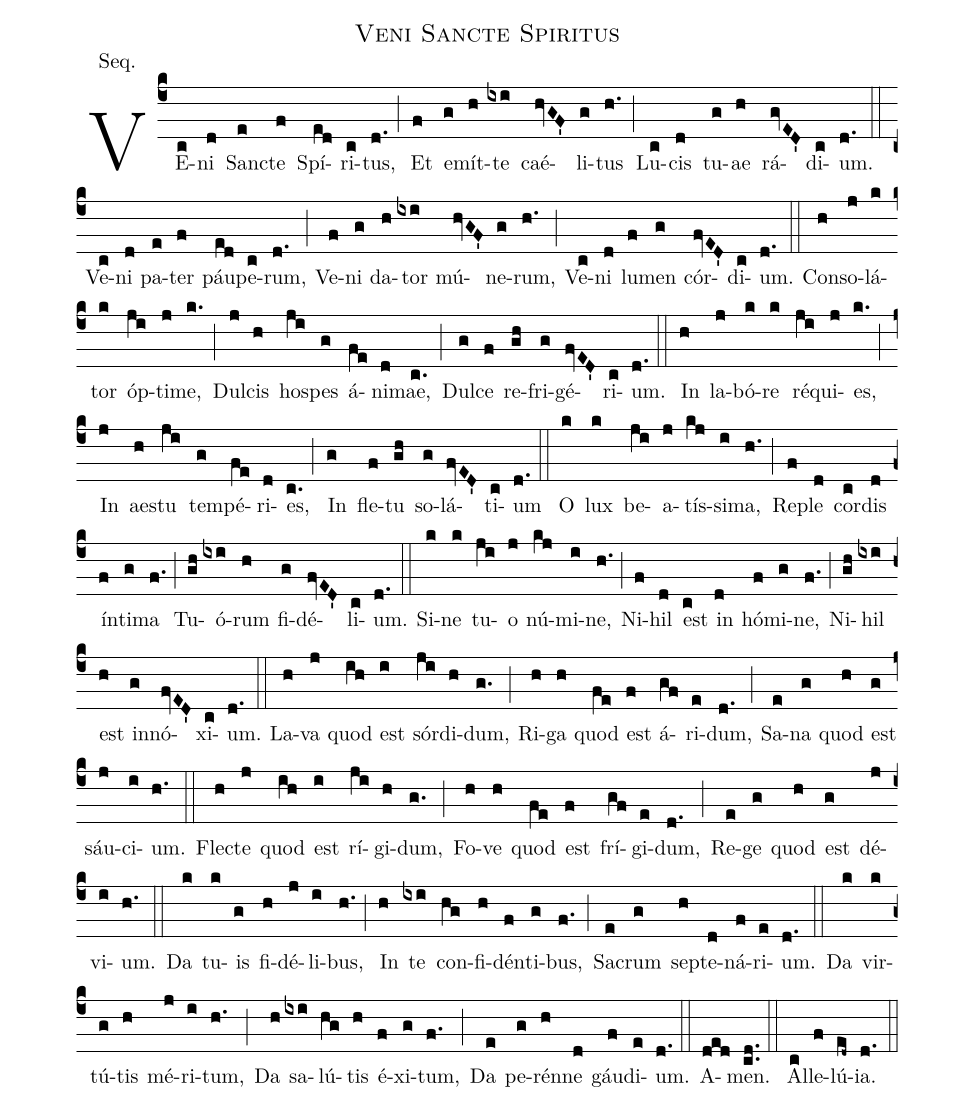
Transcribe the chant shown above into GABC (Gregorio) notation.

name:Veni Sancte Spiritus;
annotation:Seq.;
mode:1;
%%
(c4) VE(c)ni(d) Sanc(e)te(f) Spí(ed)ri(c)tus,(d.) (;)
Et(f) e(g)mít(h)te(ixi) caé(hvGF')li(g)tus(h.) (;)
Lu(c)cis(d) tu(g)ae(h) rá(gvED')di(c)um.(d.) (::)
Ve(c)ni(d) pa(e)ter(f) páu(ed)pe(c)rum,(d.) (;)
Ve(f)ni(g) da(h)tor(ixi) mú(hvGF')ne(g)rum,(h.) (;)
Ve(c)ni(d) lu(f)men(g) cór(fvED')di(c)um.(d.) (::)
Con(h)so(j)lá(k)tor(k) óp(ji)ti(j)me,(k.) (;)
Dul(j)cis(h) hos(ji)pes(g) á(fe)ni(d)mae,(c.) (;)
Dul(g)ce(f) re(gh)fri(g)gé(fvED')ri(c)um.(d.) (::)
In(h) la(j)bó(k)re(k) ré(ji)qui(j)es,(k.) (;)
In(j) aes(h)tu(ji) tem(g)pé(fe)ri(d)es,(c.) (;)
In(g) fle(f)tu(gh) so(g)lá(fvED')ti(c)um(d.) (::)
O(k) lux(k) be(ji)a(j)tís(kj)si(i)ma,(h.) (;)
Re(f)ple(d) cor(c)dis(d) ín(f)ti(g)ma(f.) (;)
Tu(gh)ó(ixi)rum(h) fi(g)dé(fvED')li(c)um.(d.) (::)
Si(k)ne(k) tu(ji)o(j) nú(kj)mi(i)ne,(h.) (;)
Ni(f)hil(d) est(c) in(d) hó(f)mi(g)ne,(f.) (;)
Ni(gh)hil(ixi) est(h) in(g)nó(fvED')xi(c)um.(d.) (::)
La(h)va(j) quod(ih) est(i) sór(ji)di(h)dum,(g.) (;)
Ri(h)ga(h) quod(fe) est(f) á(gf)ri(e)dum,(d.) (;)
Sa(e)na(g) quod(h) est(g) sáu(j)ci(i)um.(h.) (::)
Flec(h)te(j) quod(ih) est(i) rí(ji)gi(h)dum,(g.) (;)
Fo(h)ve(h) quod(fe) est(f) frí(gf)gi(e)dum,(d.) (;)
Re(e)ge(g) quod(h) est(g) dé(j)vi(i)um.(h.) (::)
Da(k) tu(k)is(g) fi(h)dé(j)li(i)bus,(h.) (;)
In(h) te(ixi) con(hg)fi(h)dén(f)ti(g)bus,(f.) (;)
Sac(e)rum(g) sep(h)te(d)ná(f)ri(e)um.(d.) (::)
Da(k) vir(k)tú(g)tis(h) mé(j)ri(i)tum,(h.) (;)
Da(h) sa(ixi)lú(hg)tis(h) é(f)xi(g)tum,(f.) (;)
Da(e) pe(g)rén(h)ne(d) gáu(f)di(e)um.(d.) (::)
A(ded)men.(cd..) (::)
Al(c)le(f)lú(ed~)ia.(d.) (::)
